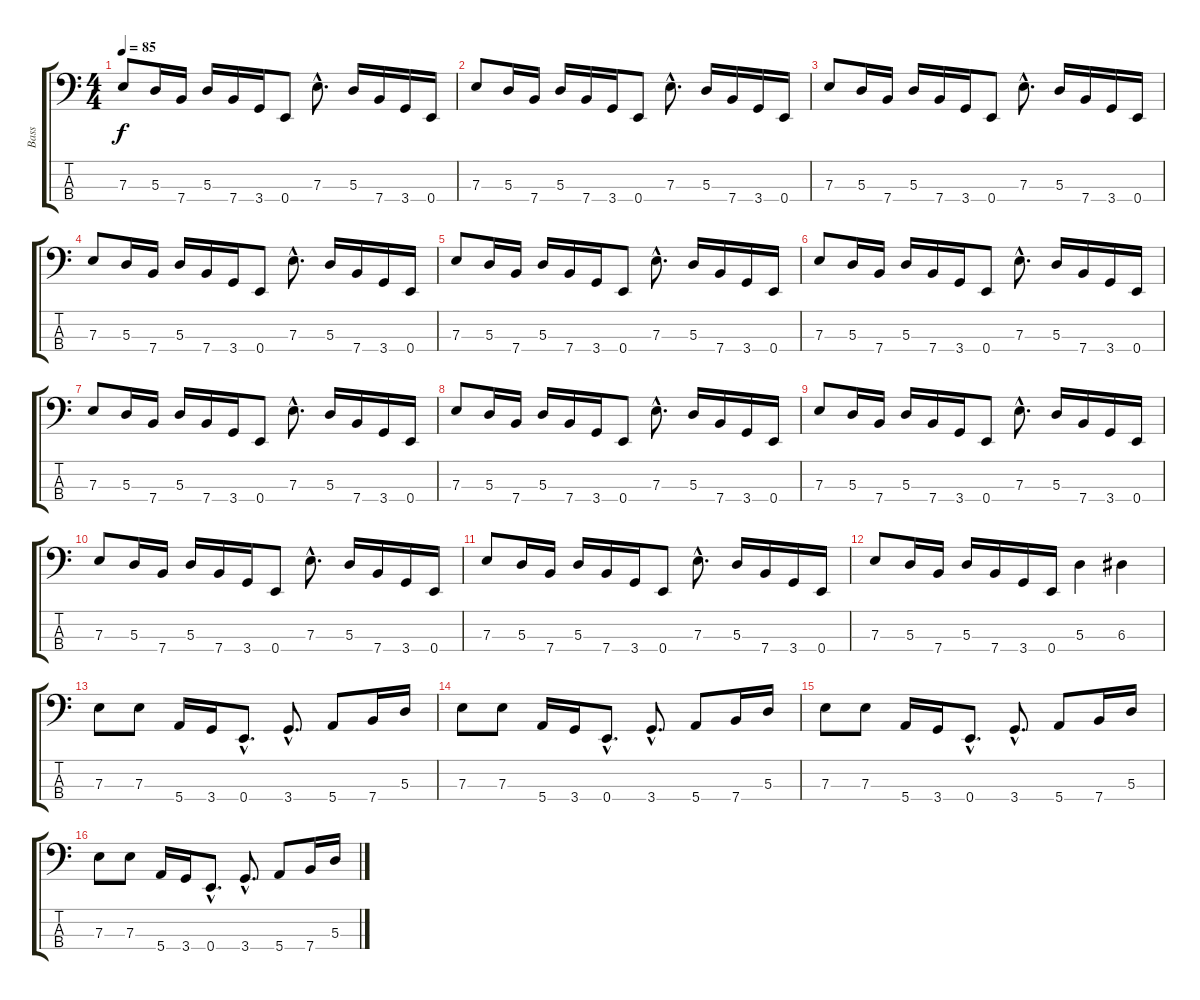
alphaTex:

\track ("Bass" "Bass") {instrument electricbasspick}
\staff {score tabs}
\tuning (G2 D2 A1 E1) {hide}
\ts (4 4)
\tempo 85
\clef f4
\ks c
7.3.8{dy f} 5.3.16 7.4.16 5.3.16 7.4.16 3.4.16 0.4.8 7.3{hac}.8{d} 5.3.16 7.4.16 3.4.16 0.4.16 |
7.3.8 5.3.16 7.4.16 5.3.16 7.4.16 3.4.16 0.4.8 7.3{hac}.8{d} 5.3.16 7.4.16 3.4.16 0.4.16 |
7.3.8 5.3.16 7.4.16 5.3.16 7.4.16 3.4.16 0.4.8 7.3{hac}.8{d} 5.3.16 7.4.16 3.4.16 0.4.16 |
7.3.8 5.3.16 7.4.16 5.3.16 7.4.16 3.4.16 0.4.8 7.3{hac}.8{d} 5.3.16 7.4.16 3.4.16 0.4.16 |
7.3.8 5.3.16 7.4.16 5.3.16 7.4.16 3.4.16 0.4.8 7.3{hac}.8{d} 5.3.16 7.4.16 3.4.16 0.4.16 |
7.3.8 5.3.16 7.4.16 5.3.16 7.4.16 3.4.16 0.4.8 7.3{hac}.8{d} 5.3.16 7.4.16 3.4.16 0.4.16 |
7.3.8 5.3.16 7.4.16 5.3.16 7.4.16 3.4.16 0.4.8 7.3{hac}.8{d} 5.3.16 7.4.16 3.4.16 0.4.16 |
7.3.8 5.3.16 7.4.16 5.3.16 7.4.16 3.4.16 0.4.8 7.3{hac}.8{d} 5.3.16 7.4.16 3.4.16 0.4.16 |
7.3.8 5.3.16 7.4.16 5.3.16 7.4.16 3.4.16 0.4.8 7.3{hac}.8{d} 5.3.16 7.4.16 3.4.16 0.4.16 |
7.3.8 5.3.16 7.4.16 5.3.16 7.4.16 3.4.16 0.4.8 7.3{hac}.8{d} 5.3.16 7.4.16 3.4.16 0.4.16 |
7.3.8 5.3.16 7.4.16 5.3.16 7.4.16 3.4.16 0.4.8 7.3{hac}.8{d} 5.3.16 7.4.16 3.4.16 0.4.16 |
7.3.8 5.3.16 7.4.16 5.3.16 7.4.16 3.4.16 0.4.16 5.3.4 6.3.4 |
7.3.8 7.3.8 5.4.16 3.4.16 0.4{hac}.8{d} 3.4{hac}.8{d} 5.4.8 7.4.16 5.3.16 |
7.3.8 7.3.8 5.4.16 3.4.16 0.4{hac}.8{d} 3.4{hac}.8{d} 5.4.8 7.4.16 5.3.16 |
7.3.8 7.3.8 5.4.16 3.4.16 0.4{hac}.8{d} 3.4{hac}.8{d} 5.4.8 7.4.16 5.3.16 |
7.3.8 7.3.8 5.4.16 3.4.16 0.4{hac}.8{d} 3.4{hac}.8{d} 5.4.8 7.4.16 5.3.16
